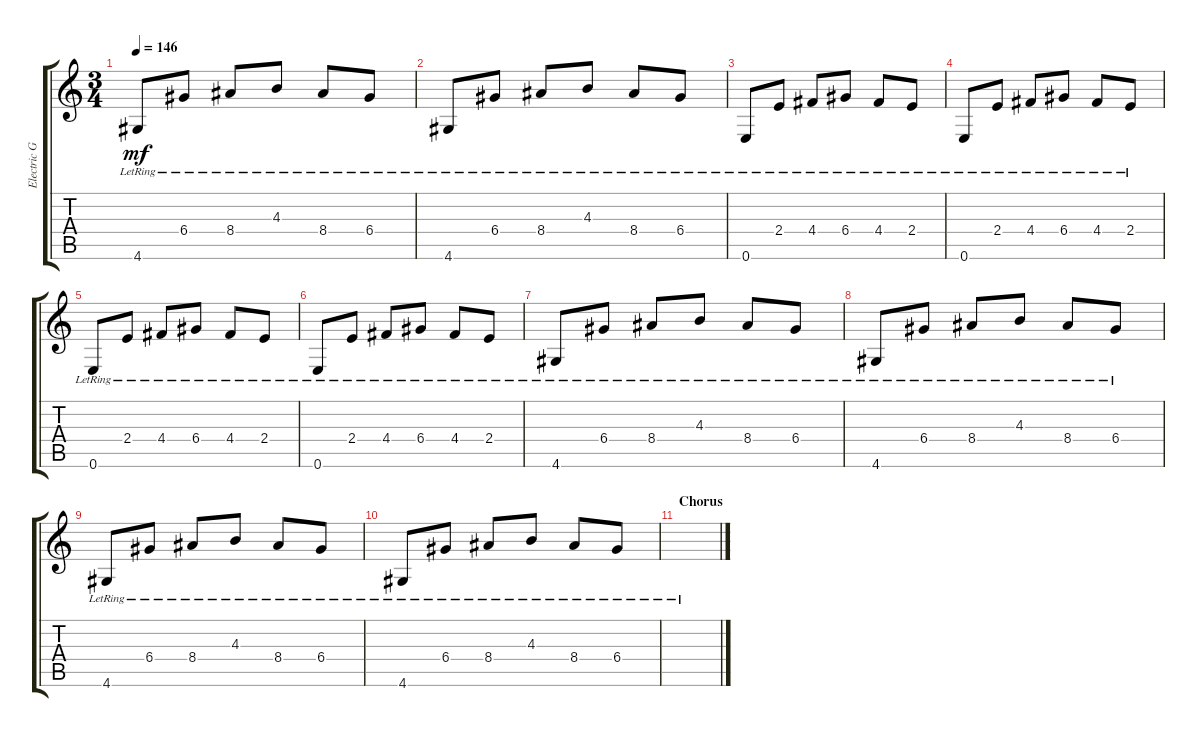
\track ("Electric Guitar Clean" "Electric G") {instrument electricguitarclean}
\staff {score tabs}
\tuning (E4 B3 G3 D3 A2 E2) {hide}
\ts (3 4)
\tempo 146
\clef g2
\ks c
4.6{lr}.8{dy mf} 6.4{lr}.8 8.4{lr}.8 4.3{lr}.8 8.4{lr}.8 6.4{lr}.8 |
4.6{lr}.8 6.4{lr}.8 8.4{lr}.8 4.3{lr}.8 8.4{lr}.8 6.4{lr}.8 |
0.6{lr}.8 2.4{lr}.8 4.4{lr}.8 6.4{lr}.8 4.4{lr}.8 2.4{lr}.8 |
0.6{lr}.8 2.4{lr}.8 4.4{lr}.8 6.4{lr}.8 4.4{lr}.8 2.4{lr}.8 |
0.6{lr}.8 2.4{lr}.8 4.4{lr}.8 6.4{lr}.8 4.4{lr}.8 2.4{lr}.8 |
0.6{lr}.8 2.4{lr}.8 4.4{lr}.8 6.4{lr}.8 4.4{lr}.8 2.4{lr}.8 |
4.6{lr}.8 6.4{lr}.8 8.4{lr}.8 4.3{lr}.8 8.4{lr}.8 6.4{lr}.8 |
4.6{lr}.8 6.4{lr}.8 8.4{lr}.8 4.3{lr}.8 8.4{lr}.8 6.4{lr}.8 |
4.6{lr}.8 6.4{lr}.8 8.4{lr}.8 4.3{lr}.8 8.4{lr}.8 6.4{lr}.8 |
4.6{lr}.8 6.4{lr}.8 8.4{lr}.8 4.3{lr}.8 8.4{lr}.8 6.4{lr}.8 |
\section ("" "Chorus")
